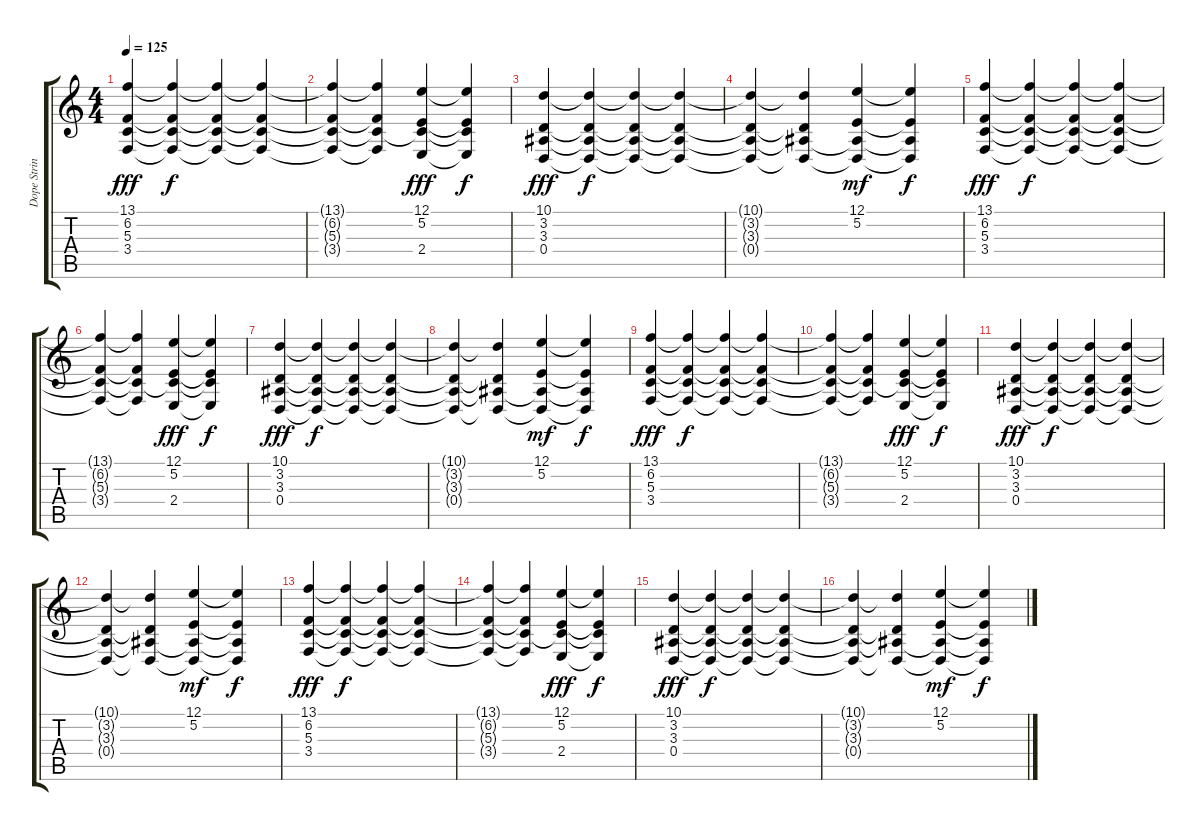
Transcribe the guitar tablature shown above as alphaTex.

\track ("Dope Strings" "Dope Strin") {instrument stringensemble2}
\staff {score tabs}
\tuning (E4 B3 G3 D3 A2 D2) {hide}
\ts (4 4)
\tempo 125
\clef g2
\ks c
(13.1 6.2 5.3 3.4).4{dy fff} (13.1{t} 6.2{t} 5.3{t} 3.4{t}).4{dy f} (13.1{t} 6.2{t} 5.3{t} 3.4{t}).4 (13.1{t} 6.2{t} 5.3{t} 3.4{t}).4 |
(13.1{t} 6.2{t} 5.3{t} 3.4{t}).4 (13.1{t} 6.2{t} 5.3{t} 3.4{t}).4 (12.1 5.2 5.3{t} 2.4).4{dy fff} (12.1{t} 5.2{t} 5.3{t} 2.4{t}).4{dy f} |
(10.1 3.2 3.3 0.4).4{dy fff instrument stringensemble2} (10.1{t} 3.2{t} 3.3{t} 0.4{t}).4{dy f} (10.1{t} 3.2{t} 3.3{t} 0.4{t}).4 (10.1{t} 3.2{t} 3.3{t} 0.4{t}).4 |
(10.1{t} 3.2{t} 3.3{t} 0.4{t}).4 (10.1{t} 3.2{t} 3.3{t} 0.4{t}).4 (12.1 5.2 3.3{t} 0.4{t}).4{dy mf} (12.1{t} 5.2{t} 3.3{t} 0.4{t}).4{dy f} |
(13.1 6.2 5.3 3.4).4{dy fff} (13.1{t} 6.2{t} 5.3{t} 3.4{t}).4{dy f} (13.1{t} 6.2{t} 5.3{t} 3.4{t}).4 (13.1{t} 6.2{t} 5.3{t} 3.4{t}).4 |
(13.1{t} 6.2{t} 5.3{t} 3.4{t}).4 (13.1{t} 6.2{t} 5.3{t} 3.4{t}).4 (12.1 5.2 5.3{t} 2.4).4{dy fff} (12.1{t} 5.2{t} 5.3{t} 2.4{t}).4{dy f} |
(10.1 3.2 3.3 0.4).4{dy fff volume 7} (10.1{t} 3.2{t} 3.3{t} 0.4{t}).4{dy f} (10.1{t} 3.2{t} 3.3{t} 0.4{t}).4 (10.1{t} 3.2{t} 3.3{t} 0.4{t}).4 |
(10.1{t} 3.2{t} 3.3{t} 0.4{t}).4 (10.1{t} 3.2{t} 3.3{t} 0.4{t}).4 (12.1 5.2 3.3{t} 0.4{t}).4{dy mf} (12.1{t} 5.2{t} 3.3{t} 0.4{t}).4{dy f} |
(13.1 6.2 5.3 3.4).4{dy fff} (13.1{t} 6.2{t} 5.3{t} 3.4{t}).4{dy f} (13.1{t} 6.2{t} 5.3{t} 3.4{t}).4 (13.1{t} 6.2{t} 5.3{t} 3.4{t}).4 |
(13.1{t} 6.2{t} 5.3{t} 3.4{t}).4 (13.1{t} 6.2{t} 5.3{t} 3.4{t}).4 (12.1 5.2 5.3{t} 2.4).4{dy fff} (12.1{t} 5.2{t} 5.3{t} 2.4{t}).4{dy f} |
(10.1 3.2 3.3 0.4).4{dy fff instrument stringensemble2} (10.1{t} 3.2{t} 3.3{t} 0.4{t}).4{dy f} (10.1{t} 3.2{t} 3.3{t} 0.4{t}).4 (10.1{t} 3.2{t} 3.3{t} 0.4{t}).4 |
(10.1{t} 3.2{t} 3.3{t} 0.4{t}).4 (10.1{t} 3.2{t} 3.3{t} 0.4{t}).4 (12.1 5.2 3.3{t} 0.4{t}).4{dy mf} (12.1{t} 5.2{t} 3.3{t} 0.4{t}).4{dy f} |
(13.1 6.2 5.3 3.4).4{dy fff} (13.1{t} 6.2{t} 5.3{t} 3.4{t}).4{dy f} (13.1{t} 6.2{t} 5.3{t} 3.4{t}).4 (13.1{t} 6.2{t} 5.3{t} 3.4{t}).4 |
(13.1{t} 6.2{t} 5.3{t} 3.4{t}).4 (13.1{t} 6.2{t} 5.3{t} 3.4{t}).4 (12.1 5.2 5.3{t} 2.4).4{dy fff} (12.1{t} 5.2{t} 5.3{t} 2.4{t}).4{dy f} |
(10.1 3.2 3.3 0.4).4{dy fff instrument stringensemble2} (10.1{t} 3.2{t} 3.3{t} 0.4{t}).4{dy f} (10.1{t} 3.2{t} 3.3{t} 0.4{t}).4 (10.1{t} 3.2{t} 3.3{t} 0.4{t}).4 |
(10.1{t} 3.2{t} 3.3{t} 0.4{t}).4 (10.1{t} 3.2{t} 3.3{t} 0.4{t}).4 (12.1 5.2 3.3{t} 0.4{t}).4{dy mf volume 0} (12.1{t} 5.2{t} 3.3{t} 0.4{t}).4{dy f}
